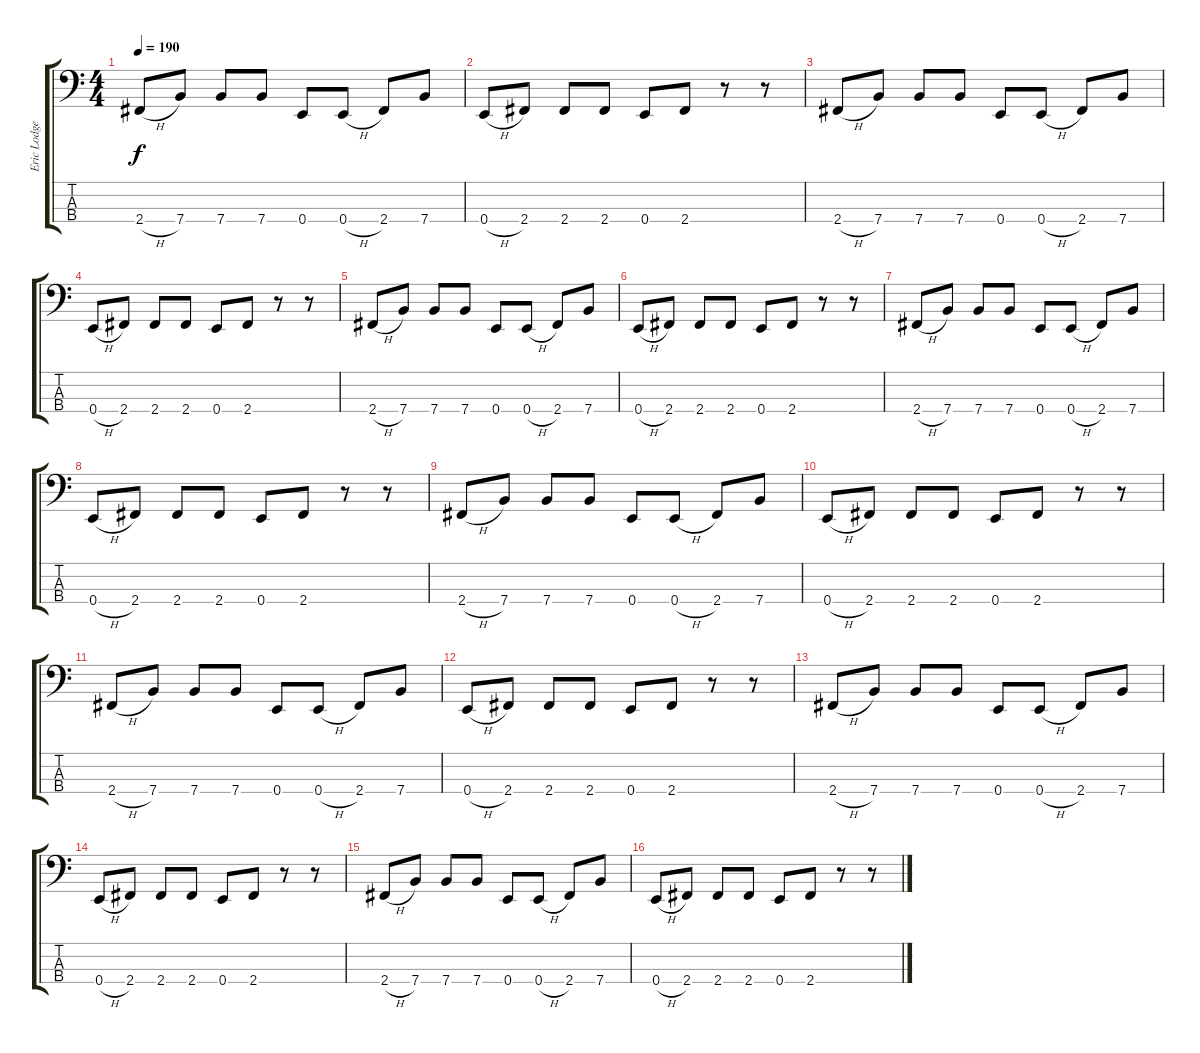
\track ("Eric Lodge" "Eric Lodge") {instrument electricbassfinger}
\staff {score tabs}
\tuning (G2 D2 A1 E1) {hide}
\ts (4 4)
\tempo 190
\clef f4
\ks c
2.4{h}.8{dy f} 7.4.8 7.4.8 7.4.8 0.4.8 0.4{h}.8 2.4.8 7.4.8 |
0.4{h}.8 2.4.8 2.4.8 2.4.8 0.4.8 2.4.8 r.8 r.8 |
2.4{h}.8 7.4.8 7.4.8 7.4.8 0.4.8 0.4{h}.8 2.4.8 7.4.8 |
0.4{h}.8 2.4.8 2.4.8 2.4.8 0.4.8 2.4.8 r.8 r.8 |
2.4{h}.8 7.4.8 7.4.8 7.4.8 0.4.8 0.4{h}.8 2.4.8 7.4.8 |
0.4{h}.8 2.4.8 2.4.8 2.4.8 0.4.8 2.4.8 r.8 r.8 |
2.4{h}.8 7.4.8 7.4.8 7.4.8 0.4.8 0.4{h}.8 2.4.8 7.4.8 |
0.4{h}.8 2.4.8 2.4.8 2.4.8 0.4.8 2.4.8 r.8 r.8 |
2.4{h}.8 7.4.8 7.4.8 7.4.8 0.4.8 0.4{h}.8 2.4.8 7.4.8 |
0.4{h}.8 2.4.8 2.4.8 2.4.8 0.4.8 2.4.8 r.8 r.8 |
2.4{h}.8 7.4.8 7.4.8 7.4.8 0.4.8 0.4{h}.8 2.4.8 7.4.8 |
0.4{h}.8 2.4.8 2.4.8 2.4.8 0.4.8 2.4.8 r.8 r.8 |
2.4{h}.8 7.4.8 7.4.8 7.4.8 0.4.8 0.4{h}.8 2.4.8 7.4.8 |
0.4{h}.8 2.4.8 2.4.8 2.4.8 0.4.8 2.4.8 r.8 r.8 |
2.4{h}.8 7.4.8 7.4.8 7.4.8 0.4.8 0.4{h}.8 2.4.8 7.4.8 |
0.4{h}.8 2.4.8 2.4.8 2.4.8 0.4.8 2.4.8 r.8 r.8
